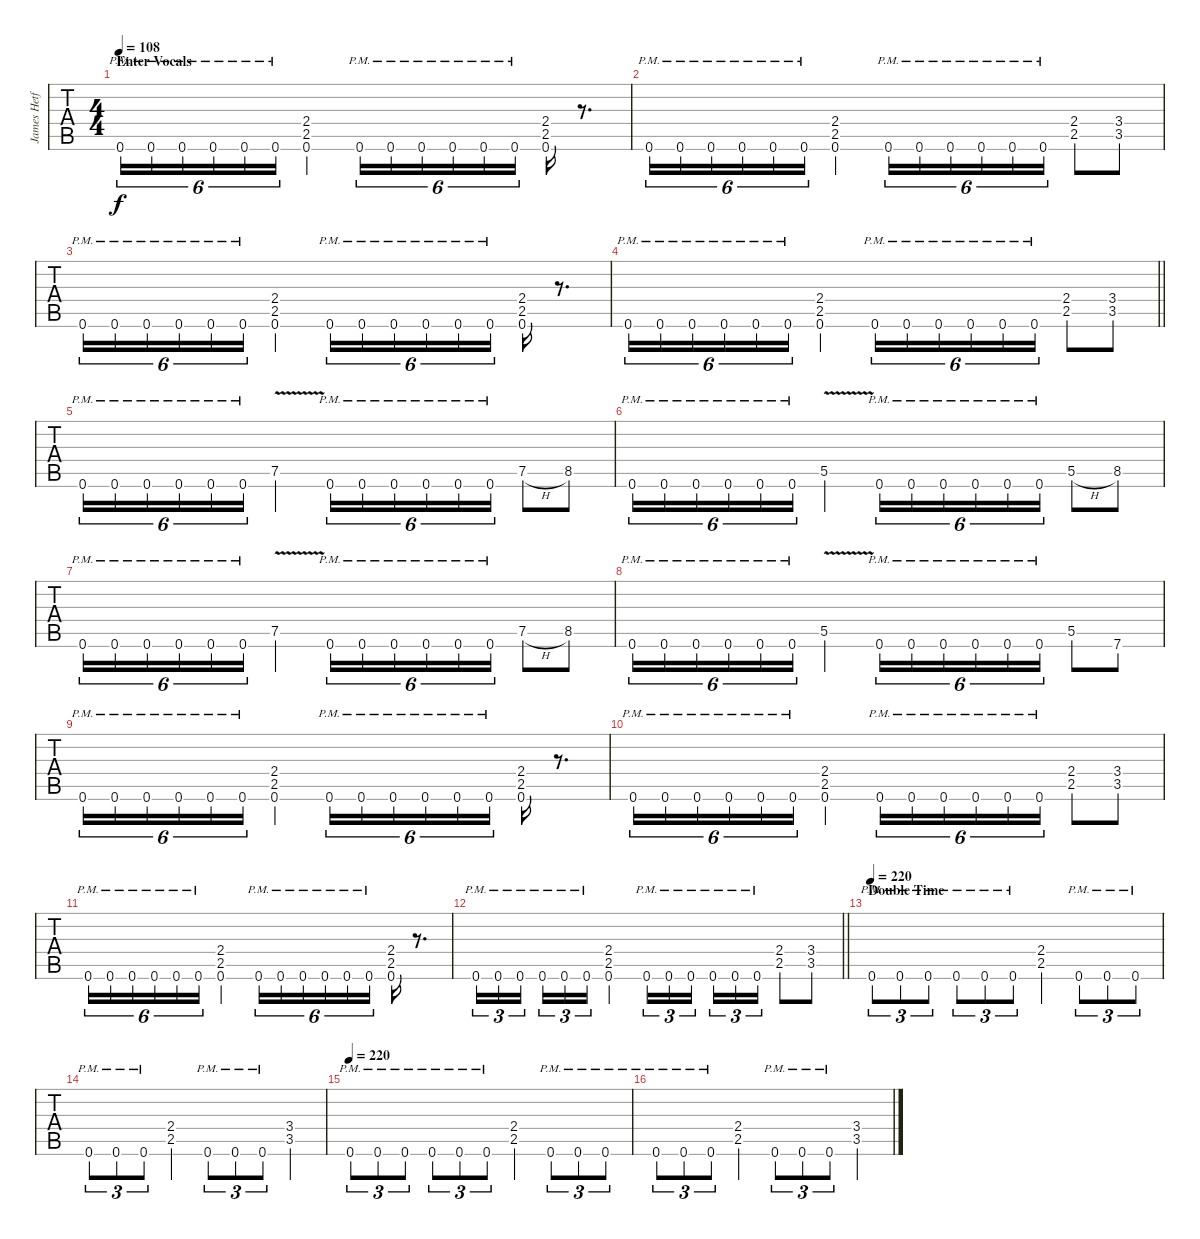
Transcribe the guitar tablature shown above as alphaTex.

\track ("James Hetfield" "James Hetf") {instrument electricguitarjazz}
\staff {tabs}
\tuning (E4 B3 G3 D3 A2 E2) {hide}
\ts (4 4)
\section ("" "Enter Vocals")
\tempo 108
\clef g2
\ks c
0.6{pm}.16{tu (6 4) dy f} 0.6{pm}.16{tu (6 4)} 0.6{pm}.16{tu (6 4)} 0.6{pm}.16{tu (6 4)} 0.6{pm}.16{tu (6 4)} 0.6{pm}.16{tu (6 4)} (2.4{st} 2.5{st} 0.6{st}).4 0.6{pm}.16{tu (6 4)} 0.6{pm}.16{tu (6 4)} 0.6{pm}.16{tu (6 4)} 0.6{pm}.16{tu (6 4)} 0.6{pm}.16{tu (6 4)} 0.6{pm}.16{tu (6 4)} (2.4 2.5 0.6).16 r.8{d} |
0.6{pm}.16{tu (6 4)} 0.6{pm}.16{tu (6 4)} 0.6{pm}.16{tu (6 4)} 0.6{pm}.16{tu (6 4)} 0.6{pm}.16{tu (6 4)} 0.6{pm}.16{tu (6 4)} (2.4 2.5 0.6).4 0.6{pm}.16{tu (6 4)} 0.6{pm}.16{tu (6 4)} 0.6{pm}.16{tu (6 4)} 0.6{pm}.16{tu (6 4)} 0.6{pm}.16{tu (6 4)} 0.6{pm}.16{tu (6 4)} (2.4 2.5).8 (3.4 3.5).8 |
0.6{pm}.16{tu (6 4)} 0.6{pm}.16{tu (6 4)} 0.6{pm}.16{tu (6 4)} 0.6{pm}.16{tu (6 4)} 0.6{pm}.16{tu (6 4)} 0.6{pm}.16{tu (6 4)} (2.4 2.5 0.6).4 0.6{pm}.16{tu (6 4)} 0.6{pm}.16{tu (6 4)} 0.6{pm}.16{tu (6 4)} 0.6{pm}.16{tu (6 4)} 0.6{pm}.16{tu (6 4)} 0.6{pm}.16{tu (6 4)} (2.4 2.5 0.6).16 r.8{d} |
\barLineRight lightlight
0.6{pm}.16{tu (6 4)} 0.6{pm}.16{tu (6 4)} 0.6{pm}.16{tu (6 4)} 0.6{pm}.16{tu (6 4)} 0.6{pm}.16{tu (6 4)} 0.6{pm}.16{tu (6 4)} (2.4 2.5 0.6).4 0.6{pm}.16{tu (6 4)} 0.6{pm}.16{tu (6 4)} 0.6{pm}.16{tu (6 4)} 0.6{pm}.16{tu (6 4)} 0.6{pm}.16{tu (6 4)} 0.6{pm}.16{tu (6 4)} (2.4 2.5).8 (3.4 3.5).8 |
0.6{pm}.16{tu (6 4)} 0.6{pm}.16{tu (6 4)} 0.6{pm}.16{tu (6 4)} 0.6{pm}.16{tu (6 4)} 0.6{pm}.16{tu (6 4)} 0.6{pm}.16{tu (6 4)} 7.5{v}.4 0.6{pm}.16{tu (6 4)} 0.6{pm}.16{tu (6 4)} 0.6{pm}.16{tu (6 4)} 0.6{pm}.16{tu (6 4)} 0.6{pm}.16{tu (6 4)} 0.6{pm}.16{tu (6 4)} 7.5{h}.8 8.5.8 |
0.6{pm}.16{tu (6 4)} 0.6{pm}.16{tu (6 4)} 0.6{pm}.16{tu (6 4)} 0.6{pm}.16{tu (6 4)} 0.6{pm}.16{tu (6 4)} 0.6{pm}.16{tu (6 4)} 5.5{v}.4 0.6{pm}.16{tu (6 4)} 0.6{pm}.16{tu (6 4)} 0.6{pm}.16{tu (6 4)} 0.6{pm}.16{tu (6 4)} 0.6{pm}.16{tu (6 4)} 0.6{pm}.16{tu (6 4)} 5.5{h}.8 8.5.8 |
0.6{pm}.16{tu (6 4)} 0.6{pm}.16{tu (6 4)} 0.6{pm}.16{tu (6 4)} 0.6{pm}.16{tu (6 4)} 0.6{pm}.16{tu (6 4)} 0.6{pm}.16{tu (6 4)} 7.5{v}.4 0.6{pm}.16{tu (6 4)} 0.6{pm}.16{tu (6 4)} 0.6{pm}.16{tu (6 4)} 0.6{pm}.16{tu (6 4)} 0.6{pm}.16{tu (6 4)} 0.6{pm}.16{tu (6 4)} 7.5{h}.8 8.5.8 |
0.6{pm}.16{tu (6 4)} 0.6{pm}.16{tu (6 4)} 0.6{pm}.16{tu (6 4)} 0.6{pm}.16{tu (6 4)} 0.6{pm}.16{tu (6 4)} 0.6{pm}.16{tu (6 4)} 5.5{v}.4 0.6{pm}.16{tu (6 4)} 0.6{pm}.16{tu (6 4)} 0.6{pm}.16{tu (6 4)} 0.6{pm}.16{tu (6 4)} 0.6{pm}.16{tu (6 4)} 0.6{pm}.16{tu (6 4)} 5.5.8 7.6.8 |
0.6{pm}.16{tu (6 4)} 0.6{pm}.16{tu (6 4)} 0.6{pm}.16{tu (6 4)} 0.6{pm}.16{tu (6 4)} 0.6{pm}.16{tu (6 4)} 0.6{pm}.16{tu (6 4)} (2.4{st} 2.5{st} 0.6{st}).4 0.6{pm}.16{tu (6 4)} 0.6{pm}.16{tu (6 4)} 0.6{pm}.16{tu (6 4)} 0.6{pm}.16{tu (6 4)} 0.6{pm}.16{tu (6 4)} 0.6{pm}.16{tu (6 4)} (2.4 2.5 0.6).16 r.8{d} |
0.6{pm}.16{tu (6 4)} 0.6{pm}.16{tu (6 4)} 0.6{pm}.16{tu (6 4)} 0.6{pm}.16{tu (6 4)} 0.6{pm}.16{tu (6 4)} 0.6{pm}.16{tu (6 4)} (2.4 2.5 0.6).4 0.6{pm}.16{tu (6 4)} 0.6{pm}.16{tu (6 4)} 0.6{pm}.16{tu (6 4)} 0.6{pm}.16{tu (6 4)} 0.6{pm}.16{tu (6 4)} 0.6{pm}.16{tu (6 4)} (2.4 2.5).8 (3.4 3.5).8 |
0.6{pm}.16{tu (6 4)} 0.6{pm}.16{tu (6 4)} 0.6{pm}.16{tu (6 4)} 0.6{pm}.16{tu (6 4)} 0.6{pm}.16{tu (6 4)} 0.6{pm}.16{tu (6 4)} (2.4 2.5 0.6).4 0.6{pm}.16{tu (6 4)} 0.6{pm}.16{tu (6 4)} 0.6{pm}.16{tu (6 4)} 0.6{pm}.16{tu (6 4)} 0.6{pm}.16{tu (6 4)} 0.6{pm}.16{tu (6 4)} (2.4 2.5 0.6).16 r.8{d} |
\barLineRight lightlight
0.6{pm}.16{tu (3 2)} 0.6{pm}.16{tu (3 2)} 0.6{pm}.16{tu (3 2) beam splitsecondary} 0.6{pm}.16{tu (3 2)} 0.6{pm}.16{tu (3 2)} 0.6{pm}.16{tu (3 2)} (2.4 2.5 0.6).4 0.6{pm}.16{tu (3 2)} 0.6{pm}.16{tu (3 2)} 0.6{pm}.16{tu (3 2) beam splitsecondary} 0.6{pm}.16{tu (3 2)} 0.6{pm}.16{tu (3 2)} 0.6{pm}.16{tu (3 2)} (2.4 2.5).8 (3.4 3.5).8 |
\section ("" "Double Time")
\tempo 220
0.6{pm}.8{tu (3 2)} 0.6{pm}.8{tu (3 2)} 0.6{pm}.8{tu (3 2)} 0.6{pm}.8{tu (3 2)} 0.6{pm}.8{tu (3 2)} 0.6{pm}.8{tu (3 2)} (2.4 2.5).4 0.6{pm}.8{tu (3 2)} 0.6{pm}.8{tu (3 2)} 0.6{pm}.8{tu (3 2)} |
0.6{pm}.8{tu (3 2)} 0.6{pm}.8{tu (3 2)} 0.6{pm}.8{tu (3 2)} (2.4 2.5).4 0.6{pm}.8{tu (3 2)} 0.6{pm}.8{tu (3 2)} 0.6{pm}.8{tu (3 2)} (3.4 3.5).4 |
\tempo 220
0.6{pm}.8{tu (3 2)} 0.6{pm}.8{tu (3 2)} 0.6{pm}.8{tu (3 2)} 0.6{pm}.8{tu (3 2)} 0.6{pm}.8{tu (3 2)} 0.6{pm}.8{tu (3 2)} (2.4 2.5).4 0.6{pm}.8{tu (3 2)} 0.6{pm}.8{tu (3 2)} 0.6{pm}.8{tu (3 2)} |
0.6{pm}.8{tu (3 2)} 0.6{pm}.8{tu (3 2)} 0.6{pm}.8{tu (3 2)} (2.4 2.5).4 0.6{pm}.8{tu (3 2)} 0.6{pm}.8{tu (3 2)} 0.6{pm}.8{tu (3 2)} (3.4 3.5).4
